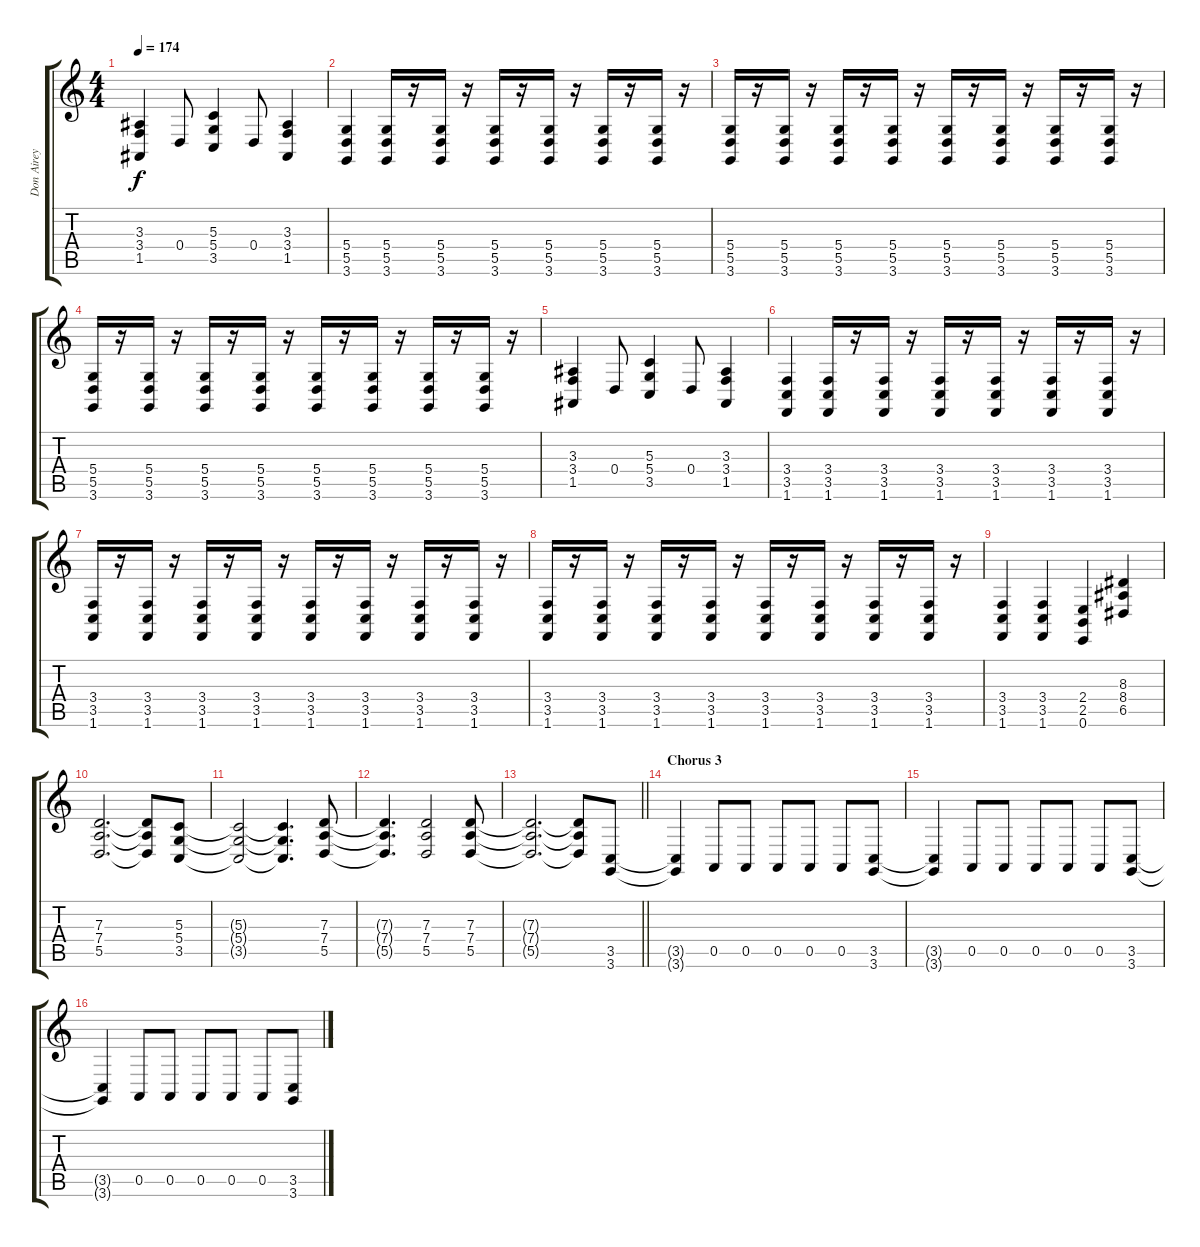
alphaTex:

\track ("Don Airey - Left Hand" "Don Airey ") {instrument drawbarorgan}
\staff {score tabs}
\tuning (E4 B3 G3 D3 A2 E2) {hide}
\ts (4 4)
\tempo 174
\clef g2
\ks c
(3.3 3.4 1.5).4{dy f} 0.4.8 (5.3 5.4 3.5).4 0.4.8 (3.3 3.4 1.5).4 |
(5.4 5.5 3.6).4 (5.4 5.5 3.6).16 r.16 (5.4 5.5 3.6).16 r.16 (5.4 5.5 3.6).16 r.16 (5.4 5.5 3.6).16 r.16 (5.4 5.5 3.6).16 r.16 (5.4 5.5 3.6).16 r.16 |
(5.4 5.5 3.6).16 r.16 (5.4 5.5 3.6).16 r.16 (5.4 5.5 3.6).16 r.16 (5.4 5.5 3.6).16 r.16 (5.4 5.5 3.6).16 r.16 (5.4 5.5 3.6).16 r.16 (5.4 5.5 3.6).16 r.16 (5.4 5.5 3.6).16 r.16 |
(5.4 5.5 3.6).16 r.16 (5.4 5.5 3.6).16 r.16 (5.4 5.5 3.6).16 r.16 (5.4 5.5 3.6).16 r.16 (5.4 5.5 3.6).16 r.16 (5.4 5.5 3.6).16 r.16 (5.4 5.5 3.6).16 r.16 (5.4 5.5 3.6).16 r.16 |
(3.3 3.4 1.5).4 0.4.8 (5.3 5.4 3.5).4 0.4.8 (3.3 3.4 1.5).4 |
(3.4 3.5 1.6).4 (3.4 3.5 1.6).16 r.16 (3.4 3.5 1.6).16 r.16 (3.4 3.5 1.6).16 r.16 (3.4 3.5 1.6).16 r.16 (3.4 3.5 1.6).16 r.16 (3.4 3.5 1.6).16 r.16 |
(3.4 3.5 1.6).16 r.16 (3.4 3.5 1.6).16 r.16 (3.4 3.5 1.6).16 r.16 (3.4 3.5 1.6).16 r.16 (3.4 3.5 1.6).16 r.16 (3.4 3.5 1.6).16 r.16 (3.4 3.5 1.6).16 r.16 (3.4 3.5 1.6).16 r.16 |
(3.4 3.5 1.6).16 r.16 (3.4 3.5 1.6).16 r.16 (3.4 3.5 1.6).16 r.16 (3.4 3.5 1.6).16 r.16 (3.4 3.5 1.6).16 r.16 (3.4 3.5 1.6).16 r.16 (3.4 3.5 1.6).16 r.16 (3.4 3.5 1.6).16 r.16 |
(3.4 3.5 1.6).4 (3.4 3.5 1.6).4 (2.4 2.5 0.6).4 (8.3 8.4 6.5).4 |
(7.3 7.4 5.5).2{d} (7.3{t} 7.4{t} 5.5{t}).8 (5.3 5.4 3.5).8 |
(5.3{t} 5.4{t} 3.5{t}).2 (5.3{t} 5.4{t} 3.5{t}).4{d} (7.3 7.4 5.5).8 |
(7.3{t} 7.4{t} 5.5{t}).4{d} (7.3 7.4 5.5).2 (7.3 7.4 5.5).8 |
\barLineRight lightlight
(7.3{t} 7.4{t} 5.5{t}).2{d} (7.3{t} 7.4{t} 5.5{t}).8 (3.5 3.6).8 |
\section ("" "Chorus 3")
(3.5{t} 3.6{t}).4 0.5.8 0.5.8 0.5.8 0.5.8 0.5.8 (3.5 3.6).8 |
(3.5{t} 3.6{t}).4 0.5.8 0.5.8 0.5.8 0.5.8 0.5.8 (3.5 3.6).8 |
(3.5{t} 3.6{t}).4 0.5.8 0.5.8 0.5.8 0.5.8 0.5.8 (3.5 3.6).8
